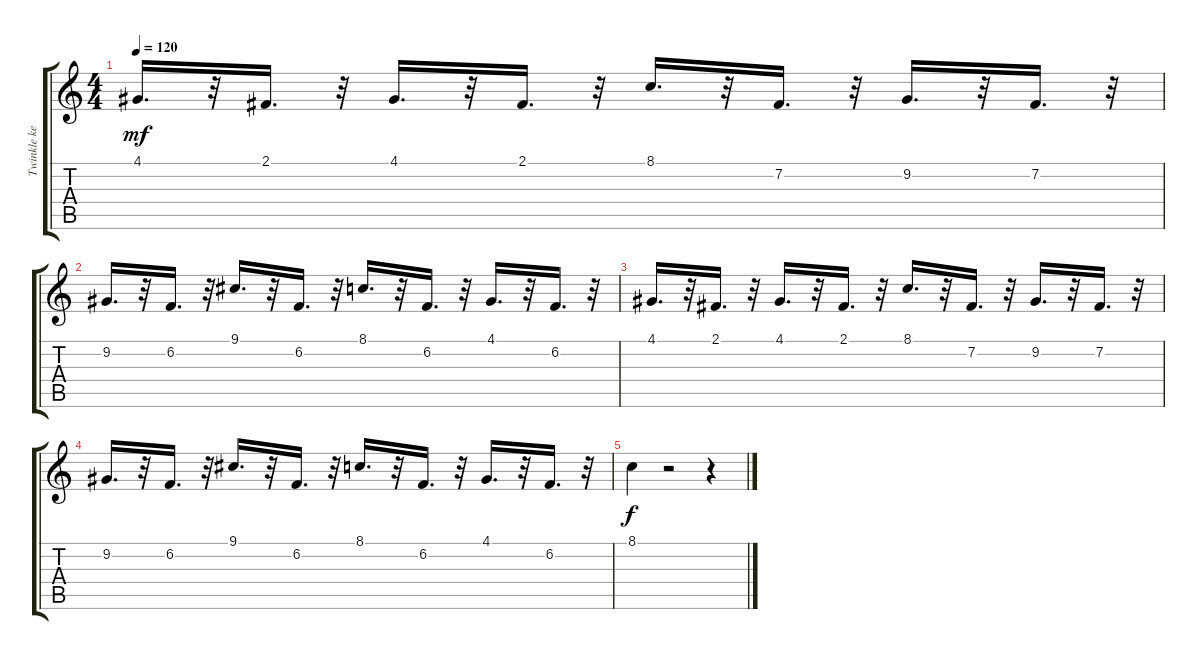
\track ("Twinkle keyboard" "Twinkle ke") {instrument koto}
\staff {score tabs}
\tuning (E4 B3 G3 D3 A2 E2) {hide}
\ts (4 4)
\tempo 120
\clef g2
\ks c
4.1.16{d dy mf} r.32 2.1.16{d} r.32 4.1.16{d} r.32 2.1.16{d} r.32 8.1.16{d} r.32 7.2.16{d} r.32 9.2.16{d} r.32 7.2.16{d} r.32 |
9.2.16{d} r.32 6.2.16{d} r.32 9.1.16{d} r.32 6.2.16{d} r.32 8.1.16{d} r.32 6.2.16{d} r.32 4.1.16{d} r.32 6.2.16{d} r.32 |
4.1.16{d} r.32 2.1.16{d} r.32 4.1.16{d} r.32 2.1.16{d} r.32 8.1.16{d} r.32 7.2.16{d} r.32 9.2.16{d} r.32 7.2.16{d} r.32 |
9.2.16{d} r.32 6.2.16{d} r.32 9.1.16{d} r.32 6.2.16{d} r.32 8.1.16{d} r.32 6.2.16{d} r.32 4.1.16{d} r.32 6.2.16{d} r.32 |
8.1.4{dy f} r.2 r.4
